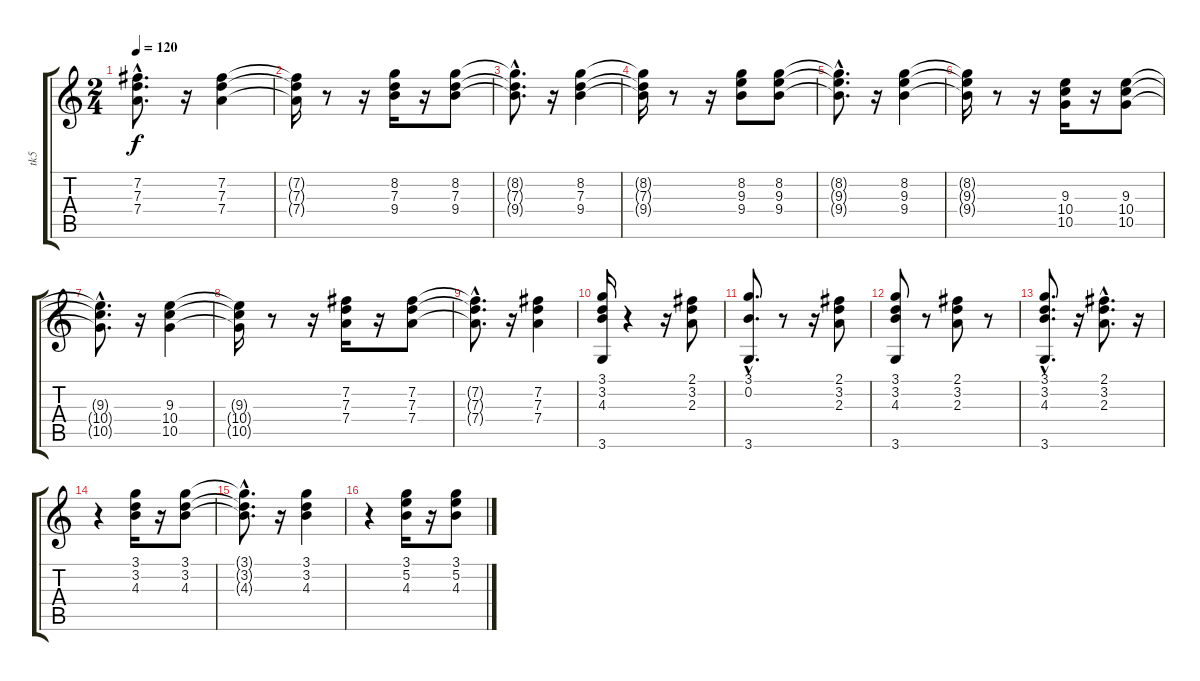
\track ("tk5" "tk5") {instrument acousticguitarsteel}
\staff {score tabs}
\tuning (E4 B3 G3 D3 A2 E2) {hide}
\ts (2 4)
\tempo 120
\clef g2
\ks c
(7.2{hac t} 7.3{hac t} 7.4{hac t}).8{d dy f} r.16 (7.2 7.3 7.4).4 |
(7.2{t} 7.3{t} 7.4{t}).16 r.8 r.16 (8.2 7.3 9.4).16 r.16 (8.2 7.3 9.4).8 |
(8.2{hac t} 7.3{hac t} 9.4{hac t}).8{d} r.16 (8.2 7.3 9.4).4 |
(8.2{t} 7.3{t} 9.4{t}).16 r.8 r.16 (8.2 9.3 9.4).8 (8.2 9.3 9.4).8 |
(8.2{hac t} 9.3{hac t} 9.4{hac t}).8{d} r.16 (8.2 9.3 9.4).4 |
(8.2{t} 9.3{t} 9.4{t}).16 r.8 r.16 (9.3 10.4 10.5).16 r.16 (9.3 10.4 10.5).8 |
(9.3{hac t} 10.4{hac t} 10.5{hac t}).8{d} r.16 (9.3 10.4 10.5).4 |
(9.3{t} 10.4{t} 10.5{t}).16 r.8 r.16 (7.2 7.3 7.4).16 r.16 (7.2 7.3 7.4).8 |
(7.2{hac t} 7.3{hac t} 7.4{hac t}).8{d} r.16 (7.2 7.3 7.4).4 |
(3.1 3.2 4.3 3.6).16 r.4 r.16 (2.1 3.2 2.3).8 |
(3.1{hac} 0.2{hac} 3.6{hac}).8{d} r.8 r.16 (2.1 3.2 2.3).8 |
(3.1 3.2 4.3 3.6).8 r.8 (2.1 3.2 2.3).8 r.8 |
(3.1{hac} 3.2{hac} 4.3{hac} 3.6{hac}).8{d} r.16 (2.1{hac} 3.2{hac} 2.3{hac}).8{d} r.16 |
r.4 (3.1 3.2 4.3).16 r.16 (3.1 3.2 4.3).8 |
(3.1{hac t} 3.2{hac t} 4.3{hac t}).8{d} r.16 (3.1 3.2 4.3).4 |
r.4 (3.1 5.2 4.3).16 r.16 (3.1 5.2 4.3).8
